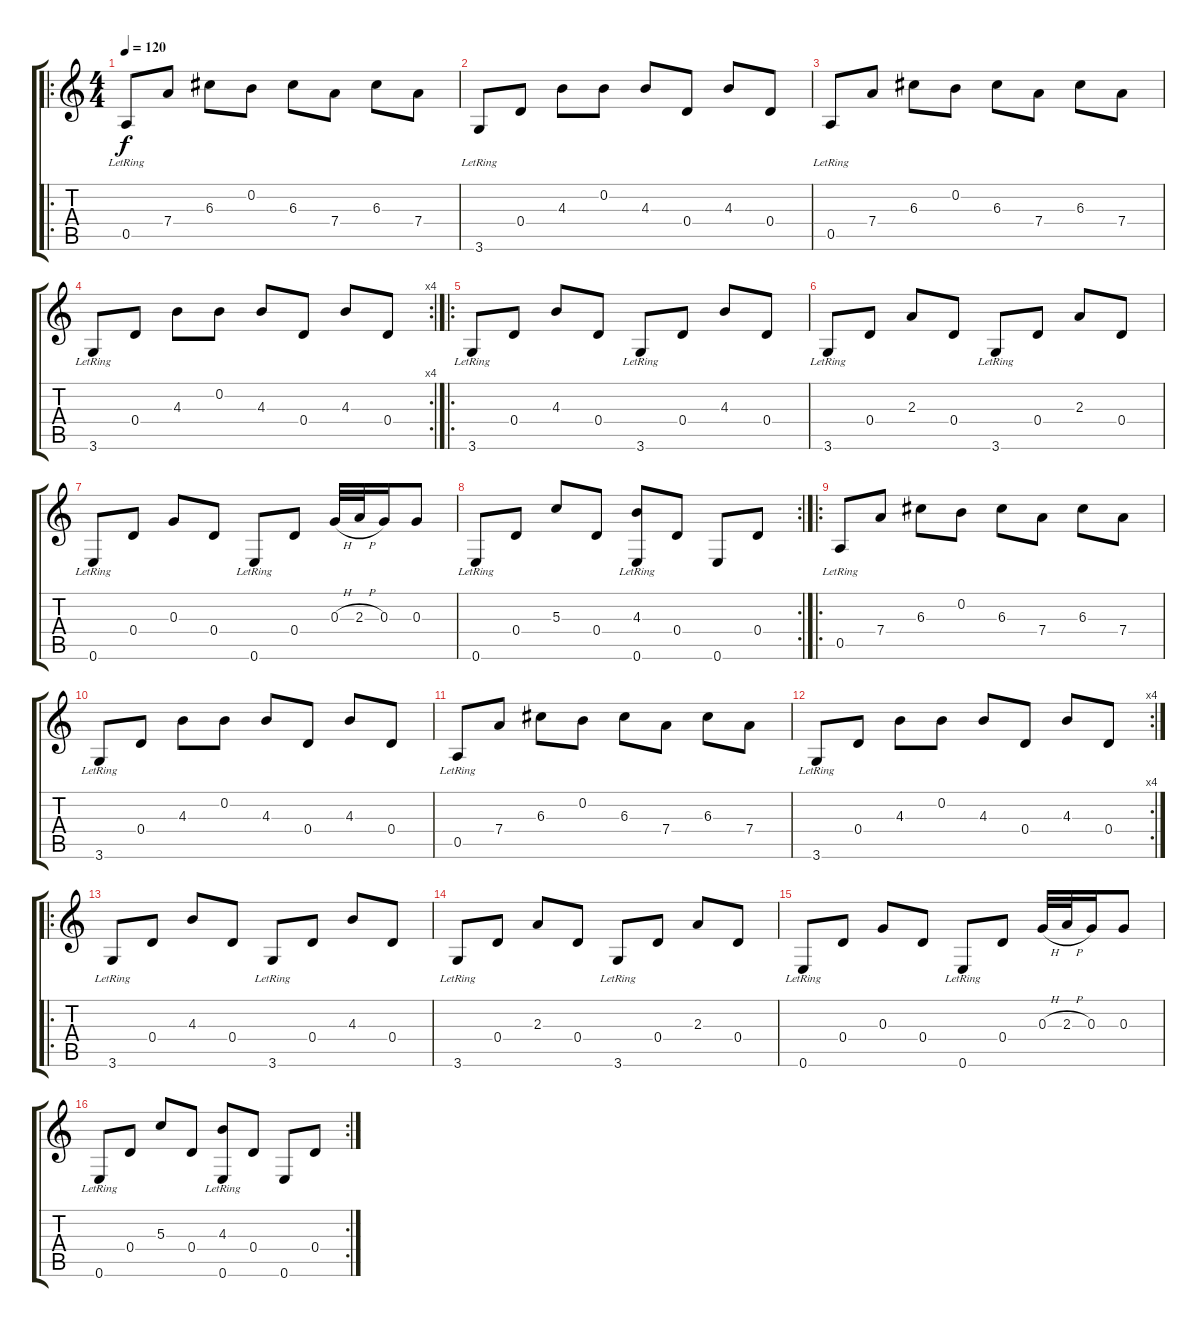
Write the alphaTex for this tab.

\track "" {instrument acousticguitarnylon}
\staff {score tabs}
\tuning (E4 B3 G3 D3 A2 E2) {hide}
\ro
\ts (4 4)
\tempo 120
\clef g2
\ks c
0.5{lr}.8{dy f instrument acousticguitarnylon} 7.4.8 6.3.8 0.2.8 6.3.8 7.4.8 6.3.8 7.4.8 |
3.6{lr}.8 0.4.8 4.3.8 0.2.8 4.3.8 0.4.8 4.3.8 0.4.8 |
0.5{lr}.8 7.4.8 6.3.8 0.2.8 6.3.8 7.4.8 6.3.8 7.4.8 |
\rc 4
3.6{lr}.8 0.4.8 4.3.8 0.2.8 4.3.8 0.4.8 4.3.8 0.4.8 |
\ro
3.6{lr}.8 0.4.8 4.3.8 0.4.8 3.6{lr}.8 0.4.8 4.3.8 0.4.8 |
3.6{lr}.8 0.4.8 2.3.8 0.4.8 3.6{lr}.8 0.4.8 2.3.8 0.4.8 |
0.6{lr}.8 0.4.8 0.3.8 0.4.8 0.6{lr}.8 0.4.8 0.3{h}.32 2.3{h}.32 0.3.16 0.3.8 |
\rc 2
0.6{lr}.8 0.4.8 5.3.8 0.4.8 (4.3 0.6{lr}).8 0.4.8 0.6.8 0.4.8 |
\ro
0.5{lr}.8 7.4.8 6.3.8 0.2.8 6.3.8 7.4.8 6.3.8 7.4.8 |
3.6{lr}.8 0.4.8 4.3.8 0.2.8 4.3.8 0.4.8 4.3.8 0.4.8 |
0.5{lr}.8 7.4.8 6.3.8 0.2.8 6.3.8 7.4.8 6.3.8 7.4.8 |
\rc 4
3.6{lr}.8 0.4.8 4.3.8 0.2.8 4.3.8 0.4.8 4.3.8 0.4.8 |
\ro
3.6{lr}.8 0.4.8 4.3.8 0.4.8 3.6{lr}.8 0.4.8 4.3.8 0.4.8 |
3.6{lr}.8 0.4.8 2.3.8 0.4.8 3.6{lr}.8 0.4.8 2.3.8 0.4.8 |
0.6{lr}.8 0.4.8 0.3.8 0.4.8 0.6{lr}.8 0.4.8 0.3{h}.32 2.3{h}.32 0.3.16 0.3.8 |
\rc 2
0.6{lr}.8 0.4.8 5.3.8 0.4.8 (4.3 0.6{lr}).8 0.4.8 0.6.8 0.4.8
